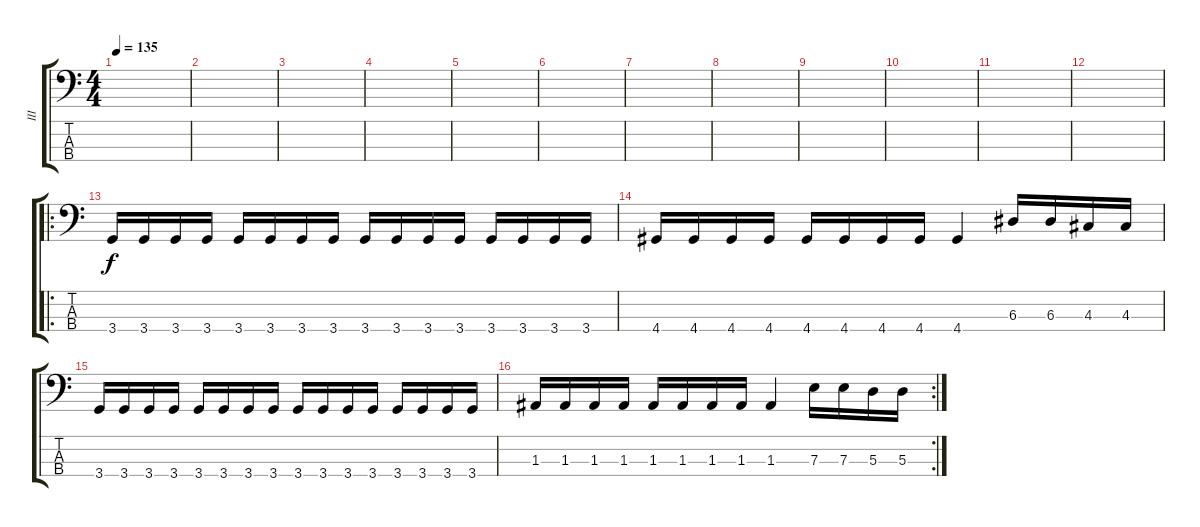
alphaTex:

\track ("III" "III") {instrument electricbassfinger}
\staff {score tabs}
\tuning (G2 D2 A1 E1) {hide}
\ts (4 4)
\tempo 135
\clef f4
\ks c
|
|
|
|
|
|
|
|
|
|
|
|
\ro
3.4.16 3.4.16 3.4.16 3.4.16 3.4.16 3.4.16 3.4.16 3.4.16 3.4.16 3.4.16 3.4.16 3.4.16 3.4.16 3.4.16 3.4.16 3.4.16 |
4.4.16 4.4.16 4.4.16 4.4.16 4.4.16 4.4.16 4.4.16 4.4.16 4.4.4 6.3.16 6.3.16 4.3.16 4.3.16 |
3.4.16 3.4.16 3.4.16 3.4.16 3.4.16 3.4.16 3.4.16 3.4.16 3.4.16 3.4.16 3.4.16 3.4.16 3.4.16 3.4.16 3.4.16 3.4.16 |
\rc 2
1.3.16 1.3.16 1.3.16 1.3.16 1.3.16 1.3.16 1.3.16 1.3.16 1.3.4 7.3.16 7.3.16 5.3.16 5.3.16
